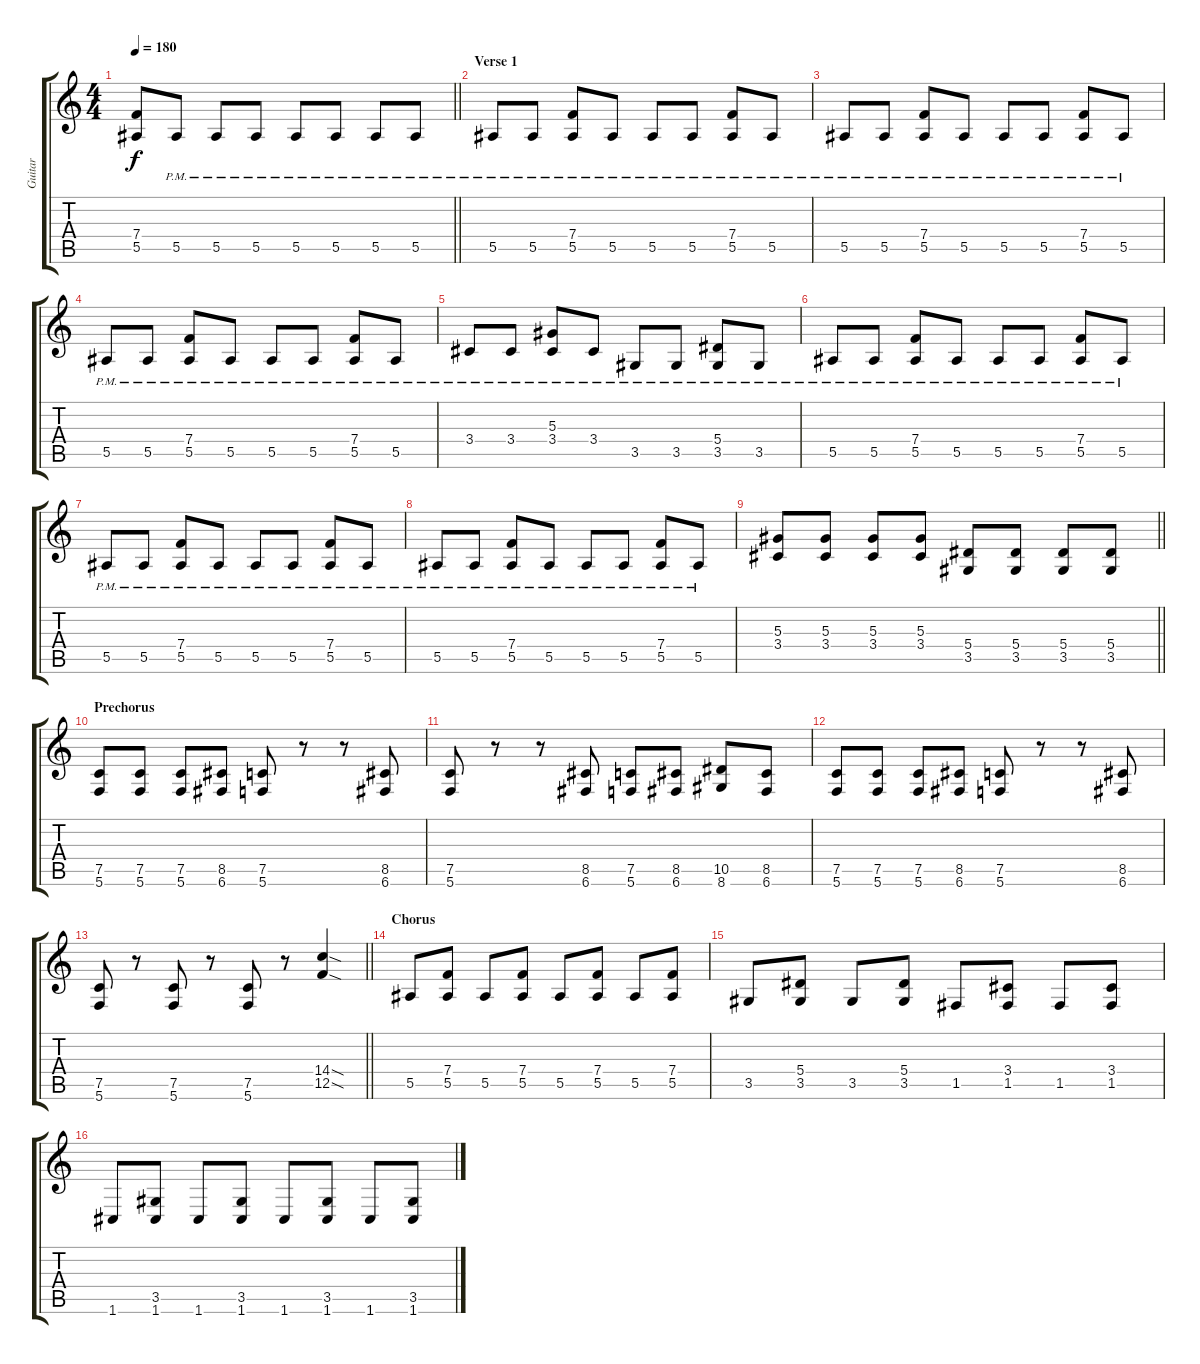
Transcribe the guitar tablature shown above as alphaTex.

\track ("Guitar" "Guitar") {instrument distortionguitar}
\staff {score tabs}
\tuning (C4 G3 Eb3 Bb2 F2 C2) {hide}
\ts (4 4)
\tempo 180
\clef g2
\barLineRight lightlight
\ks c
(7.4 5.5).8{dy f} 5.5{pm}.8 5.5{pm}.8 5.5{pm}.8 5.5{pm}.8 5.5{pm}.8 5.5{pm}.8 5.5{pm}.8 |
\section ("" "Verse 1")
5.5{pm}.8 5.5{pm}.8 (7.4{pm} 5.5{pm}).8 5.5{pm}.8 5.5{pm}.8 5.5{pm}.8 (7.4{pm} 5.5{pm}).8 5.5{pm}.8 |
5.5{pm}.8 5.5{pm}.8 (7.4{pm} 5.5{pm}).8 5.5{pm}.8 5.5{pm}.8 5.5{pm}.8 (7.4{pm} 5.5{pm}).8 5.5{pm}.8 |
5.5{pm}.8 5.5{pm}.8 (7.4{pm} 5.5{pm}).8 5.5{pm}.8 5.5{pm}.8 5.5{pm}.8 (7.4{pm} 5.5{pm}).8 5.5{pm}.8 |
3.4{pm}.8 3.4{pm}.8 (5.3{pm} 3.4{pm}).8 3.4{pm}.8 3.5{pm}.8 3.5{pm}.8 (5.4{pm} 3.5{pm}).8 3.5{pm}.8 |
5.5{pm}.8 5.5{pm}.8 (7.4{pm} 5.5{pm}).8 5.5{pm}.8 5.5{pm}.8 5.5{pm}.8 (7.4{pm} 5.5{pm}).8 5.5{pm}.8 |
5.5{pm}.8 5.5{pm}.8 (7.4{pm} 5.5{pm}).8 5.5{pm}.8 5.5{pm}.8 5.5{pm}.8 (7.4{pm} 5.5{pm}).8 5.5{pm}.8 |
5.5{pm}.8 5.5{pm}.8 (7.4{pm} 5.5{pm}).8 5.5{pm}.8 5.5{pm}.8 5.5{pm}.8 (7.4{pm} 5.5{pm}).8 5.5{pm}.8 |
\barLineRight lightlight
(5.3 3.4).8 (5.3 3.4).8 (5.3 3.4).8 (5.3 3.4).8 (5.4 3.5).8 (5.4 3.5).8 (5.4 3.5).8 (5.4 3.5).8 |
\section ("" "Prechorus")
(7.5 5.6).8 (7.5 5.6).8 (7.5 5.6).8 (8.5 6.6).8 (7.5 5.6).8 r.8 r.8 (8.5 6.6).8 |
(7.5 5.6).8 r.8 r.8 (8.5 6.6).8 (7.5 5.6).8 (8.5 6.6).8 (10.5 8.6).8 (8.5 6.6).8 |
(7.5 5.6).8 (7.5 5.6).8 (7.5 5.6).8 (8.5 6.6).8 (7.5 5.6).8 r.8 r.8 (8.5 6.6).8 |
\barLineRight lightlight
(7.5 5.6).8 r.8 (7.5 5.6).8 r.8 (7.5 5.6).8 r.8 (14.4{sod} 12.5{sod}).4 |
\section ("" "Chorus")
5.5.8 (7.4 5.5).8 5.5.8 (7.4 5.5).8 5.5.8 (7.4 5.5).8 5.5.8 (7.4 5.5).8 |
3.5.8 (5.4 3.5).8 3.5.8 (5.4 3.5).8 1.5.8 (3.4 1.5).8 1.5.8 (3.4 1.5).8 |
1.6.8 (3.5 1.6).8 1.6.8 (3.5 1.6).8 1.6.8 (3.5 1.6).8 1.6.8 (3.5 1.6).8
